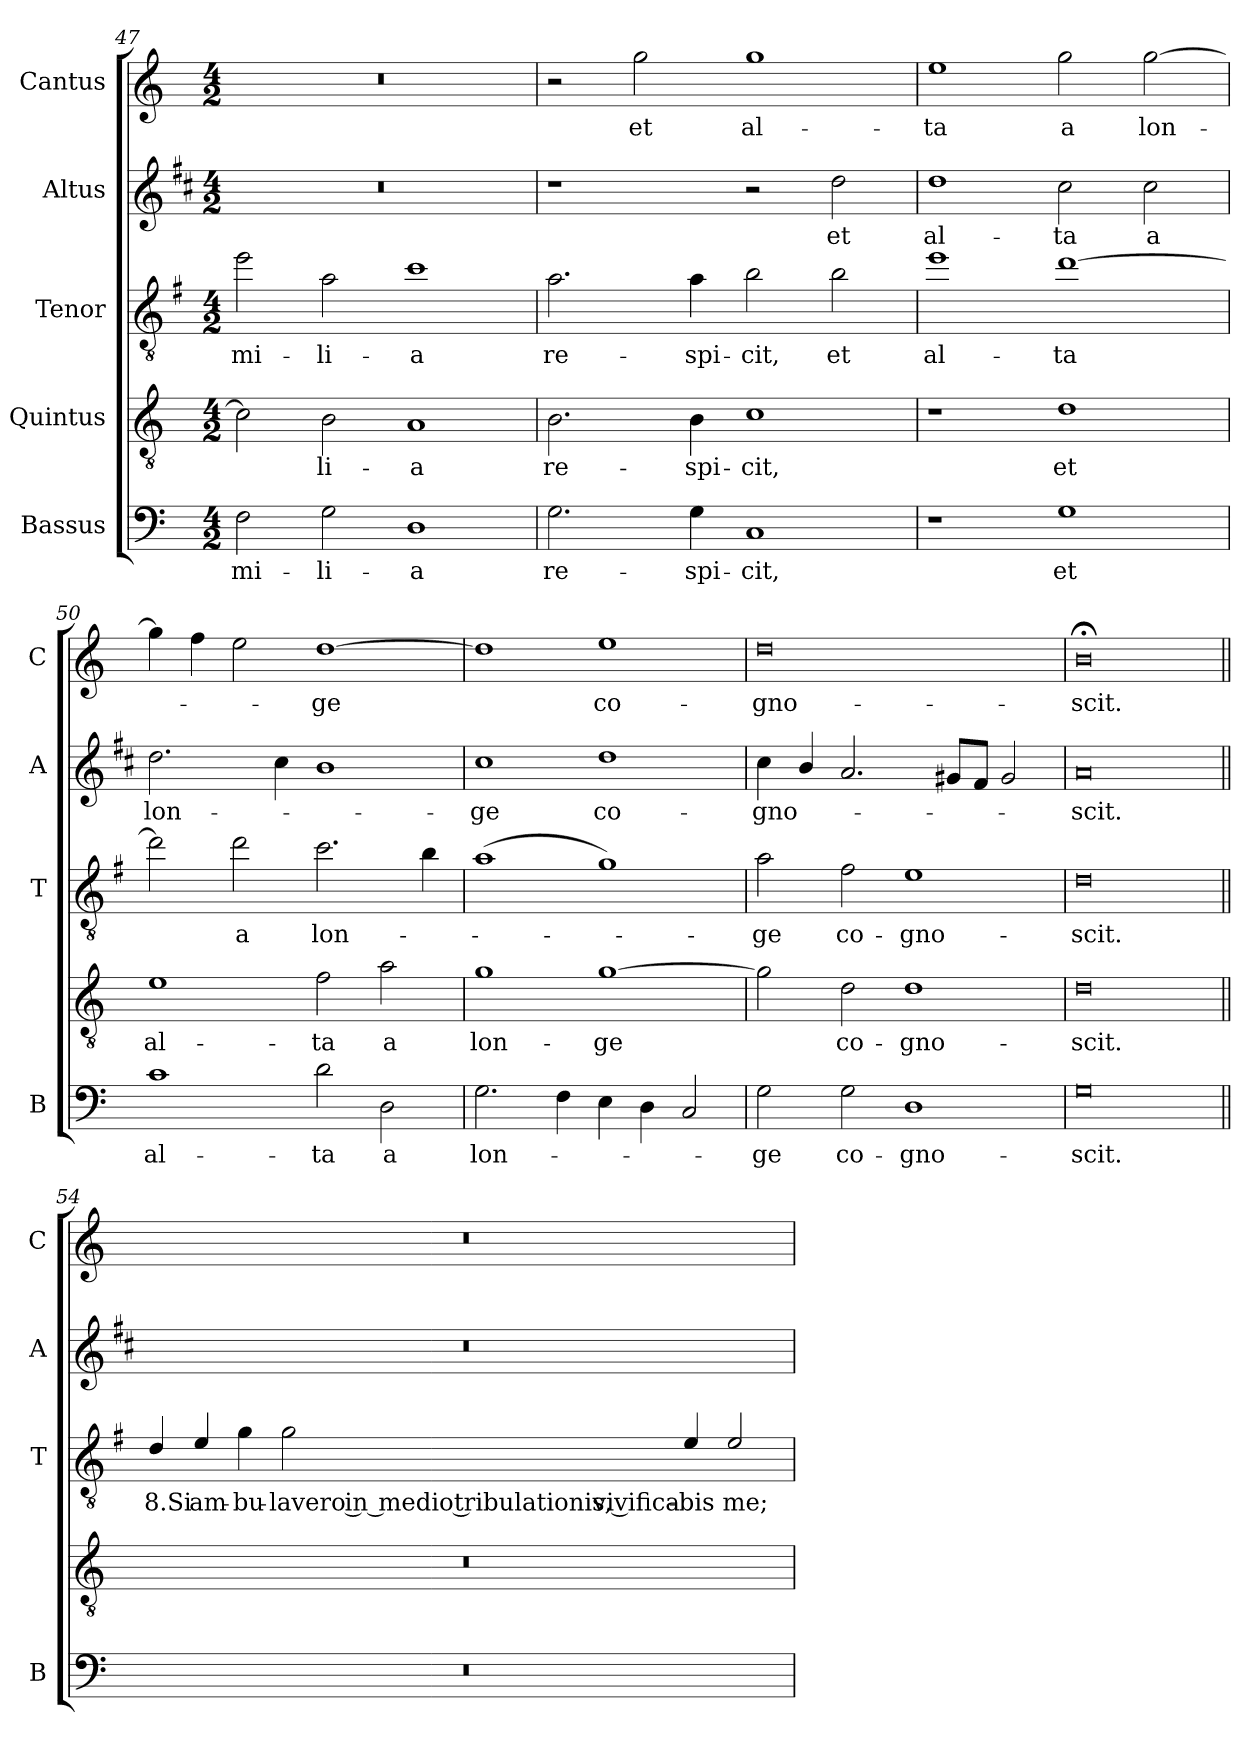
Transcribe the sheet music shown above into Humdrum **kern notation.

**kern	**text	**kern	**text	**kern	**text	**kern	**text	**kern	**text
*part5	*part5	*part4	*part4	*part3	*part3	*part2	*part2	*part1	*part1
*staff5	*staff5	*staff4	*staff4	*staff3	*staff3	*staff2	*staff2	*staff1	*staff1
*I"Bassus	*	*I"Quintus	*	*I"Tenor	*	*I"Altus	*	*I"Cantus	*
*I'B	*	*	*	*I'T	*	*I'A	*	*I'C	*
*clefF4	*	*clefGv2	*	*clefGv2	*	*clefG2	*	*clefG2	*
*	*	*	*	*ITrd4c7	*	*ITrd1c2	*	*	*
*k[]	*	*k[]	*	*k[]	*	*k[]	*	*k[]	*
*C:	*	*C:	*	*C:	*	*C:	*	*C:	*
*M4/2	*	*M4/2	*	*M4/2	*	*M4/2	*	*M4/2	*
=47	=47	=47	=47	=47	=47	=47	=47	=47	=47
!	!LO:LY:b	!	!	!	!LO:LY:b	!	!	!	!
2F\	-mi-	2c\]	.	2a\	-mi-	0r	.	0r	.
!	!LO:LY:b	!	!LO:LY:b	!	!LO:LY:b	!	!	!	!
2G\	-li-	2B\	-li-	2d\	-li-	.	.	.	.
!	!LO:LY:b	!	!LO:LY:b	!	!LO:LY:b	!	!	!	!
1D	-a	1A	-a	1f	-a	.	.	.	.
!!LO:PB:g=z
=48	=48	=48	=48	=48	=48	=48	=48	=48	=48
!	!LO:LY:b	!	!LO:LY:b	!	!LO:LY:b	!	!	!	!
2.G\	re-	2.B\	re-	2.d\	re-	1r	.	2r	.
!	!	!	!	!	!	!	!	!	!LO:LY:b
.	.	.	.	.	.	.	.	2gg\	et
!	!LO:LY:b	!	!LO:LY:b	!	!LO:LY:b	!	!	!	!
4G\	-spi-	4B\	-spi-	4d\	-spi-	.	.	.	.
!	!LO:LY:b	!	!LO:LY:b	!	!LO:LY:b	!	!	!	!LO:LY:b
1C	-cit,	1c	-cit,	2e\	-cit,	2r	.	1gg	al-
!	!	!	!	!	!LO:LY:b	!	!LO:LY:b	!	!
.	.	.	.	2e\	et	2cc\	et	.	.
=49	=49	=49	=49	=49	=49	=49	=49	=49	=49
!	!	!	!	!	!LO:LY:b	!	!LO:LY:b	!	!LO:LY:b
1r	.	1r	.	1a	al-	1cc	al-	1ee	-ta
!	!LO:LY:b	!	!LO:LY:b	!	!LO:LY:b	!	!LO:LY:b	!	!LO:LY:b
1G	et	1d	et	[1g	-ta	2b\	-ta	2gg\	a
!	!	!	!	!	!	!	!LO:LY:b	!	!LO:LY:b
.	.	.	.	.	.	2b\	a	[2gg\	lon-
=50	=50	=50	=50	=50	=50	=50	=50	=50	=50
!	!LO:LY:b	!	!LO:LY:b	!	!	!	!LO:LY:b	!	!
1c	al-	1e	al-	2g\]	.	2.cc\	lon-	4gg\]	.
.	.	.	.	.	.	.	.	4ff\	.
!	!	!	!	!	!LO:LY:b	!	!	!	!
.	.	.	.	2g\	a	.	.	2ee\	.
.	.	.	.	.	.	4b\	.	.	.
!	!LO:LY:b	!	!LO:LY:b	!	!LO:LY:b	!	!	!	!LO:LY:b
2d\	-ta	2f\	-ta	2.f\	lon-	1a	.	[1dd	-ge
!	!LO:LY:b	!	!LO:LY:b	!	!	!	!	!	!
2D\	a	2a\	a	.	.	.	.	.	.
.	.	.	.	4e\	.	.	.	.	.
=51	=51	=51	=51	=51	=51	=51	=51	=51	=51
!	!LO:LY:b	!	!LO:LY:b	!	!	!	!LO:LY:b	!	!
2.G\	lon-	1g	lon-	(>1d	.	1b	-ge	1dd]	.
4F\	.	.	.	.	.	.	.	.	.
!	!	!	!LO:LY:b	!	!	!	!LO:LY:b	!	!LO:LY:b
4E\	.	[1g	-ge	1c)	.	1cc	co-	1ee	co-
4D\	.	.	.	.	.	.	.	.	.
2C/	.	.	.	.	.	.	.	.	.
=52	=52	=52	=52	=52	=52	=52	=52	=52	=52
!	!LO:LY:b	!	!	!	!LO:LY:b	!	!LO:LY:b	!	!LO:LY:b
2G\	-ge	2g\]	.	2d\	-ge	4b\	-gno-	0dd	-gno-
.	.	.	.	.	.	4a/	.	.	.
!	!LO:LY:b	!	!LO:LY:b	!	!LO:LY:b	!	!	!	!
2G\	co-	2d\	co-	2B\	co-	2.g/	.	.	.
!	!LO:LY:b	!	!LO:LY:b	!	!LO:LY:b	!	!	!	!
1D	-gno-	1d	-gno-	1A	-gno-	.	.	.	.
.	.	.	.	.	.	8f#X/L	.	.	.
.	.	.	.	.	.	8e/J	.	.	.
.	.	.	.	.	.	2f#/	.	.	.
=53	=53	=53	=53	=53	=53	=53	=53	=53	=53
!	!LO:LY:b	!	!LO:LY:b	!	!LO:LY:b	!	!LO:LY:b	!	!LO:LY:b
0G	-scit.	0d	-scit.	0G	-scit.	0g	-scit.	0b;<	-scit.
!!LO:LB:g=z
=54||	=54||	=54||	=54||	=54||	=54||	=54||	=54||	=54||	=54||
!	!	!	!	!	!LO:LY:b	!	!	!	!
0r	.	0r	.	4G/	8.Si	0r	.	0r	.
!	!	!	!	!	!LO:LY:b	!	!	!	!
.	.	.	.	4A/	am-	.	.	.	.
!	!	!	!	!	!LO:LY:b	!	!	!	!
.	.	.	.	4c\	-bu-	.	.	.	.
!	!	!	!	!	!LO:LY:b	!	!	!	!
.	.	.	.	2c\	-lavero in medio tribulationis, vivifica-	.	.	.	.
!	!	!	!	!	!LO:LY:b	!	!	!	!
.	.	.	.	4A/	-bis	.	.	.	.
!	!	!	!	!	!LO:LY:b	!	!	!	!
.	.	.	.	2A/	me;	.	.	.	.
=	=	=	=	=	=	=	=	=	=
*-	*-	*-	*-	*-	*-	*-	*-	*-	*-
